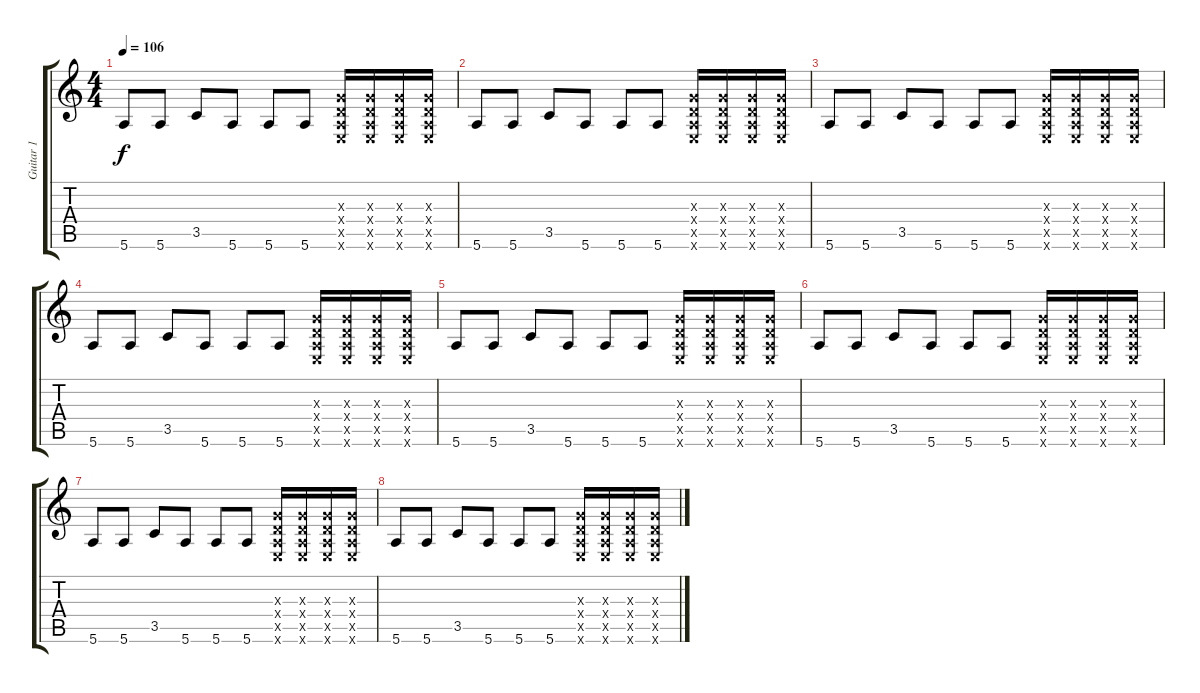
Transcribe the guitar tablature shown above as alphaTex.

\track ("Guitar 1" "Guitar 1") {instrument distortionguitar}
\staff {score tabs}
\tuning (E4 B3 G3 D3 A2 E2) {hide}
\ts (4 4)
\tempo 106
\clef g2
\ks c
5.6.8{dy f volume 10 balance 8 instrument distortionguitar} 5.6.8 3.5.8 5.6.8 5.6.8 5.6.8 (0.3{x} 0.4{x} 0.5{x} 0.6{x}).16 (0.3{x} 0.4{x} 0.5{x} 0.6{x}).16 (0.3{x} 0.4{x} 0.5{x} 0.6{x}).16 (0.3{x} 0.4{x} 0.5{x} 0.6{x}).16 |
5.6.8 5.6.8 3.5.8 5.6.8 5.6.8 5.6.8 (0.3{x} 0.4{x} 0.5{x} 0.6{x}).16 (0.3{x} 0.4{x} 0.5{x} 0.6{x}).16 (0.3{x} 0.4{x} 0.5{x} 0.6{x}).16 (0.3{x} 0.4{x} 0.5{x} 0.6{x}).16 |
5.6.8{volume 10 balance 8 instrument distortionguitar} 5.6.8 3.5.8 5.6.8 5.6.8 5.6.8 (0.3{x} 0.4{x} 0.5{x} 0.6{x}).16 (0.3{x} 0.4{x} 0.5{x} 0.6{x}).16 (0.3{x} 0.4{x} 0.5{x} 0.6{x}).16 (0.3{x} 0.4{x} 0.5{x} 0.6{x}).16 |
5.6.8 5.6.8 3.5.8 5.6.8 5.6.8 5.6.8 (0.3{x} 0.4{x} 0.5{x} 0.6{x}).16 (0.3{x} 0.4{x} 0.5{x} 0.6{x}).16 (0.3{x} 0.4{x} 0.5{x} 0.6{x}).16 (0.3{x} 0.4{x} 0.5{x} 0.6{x}).16 |
5.6.8{volume 10 balance 8 instrument distortionguitar} 5.6.8 3.5.8 5.6.8 5.6.8 5.6.8 (0.3{x} 0.4{x} 0.5{x} 0.6{x}).16 (0.3{x} 0.4{x} 0.5{x} 0.6{x}).16 (0.3{x} 0.4{x} 0.5{x} 0.6{x}).16 (0.3{x} 0.4{x} 0.5{x} 0.6{x}).16 |
5.6.8 5.6.8 3.5.8 5.6.8 5.6.8 5.6.8 (0.3{x} 0.4{x} 0.5{x} 0.6{x}).16 (0.3{x} 0.4{x} 0.5{x} 0.6{x}).16 (0.3{x} 0.4{x} 0.5{x} 0.6{x}).16 (0.3{x} 0.4{x} 0.5{x} 0.6{x}).16 |
5.6.8 5.6.8 3.5.8 5.6.8 5.6.8 5.6.8 (0.3{x} 0.4{x} 0.5{x} 0.6{x}).16 (0.3{x} 0.4{x} 0.5{x} 0.6{x}).16 (0.3{x} 0.4{x} 0.5{x} 0.6{x}).16 (0.3{x} 0.4{x} 0.5{x} 0.6{x}).16 |
5.6.8 5.6.8 3.5.8 5.6.8 5.6.8 5.6.8 (0.3{x} 0.4{x} 0.5{x} 0.6{x}).16 (0.3{x} 0.4{x} 0.5{x} 0.6{x}).16 (0.3{x} 0.4{x} 0.5{x} 0.6{x}).16 (0.3{x} 0.4{x} 0.5{x} 0.6{x}).16
